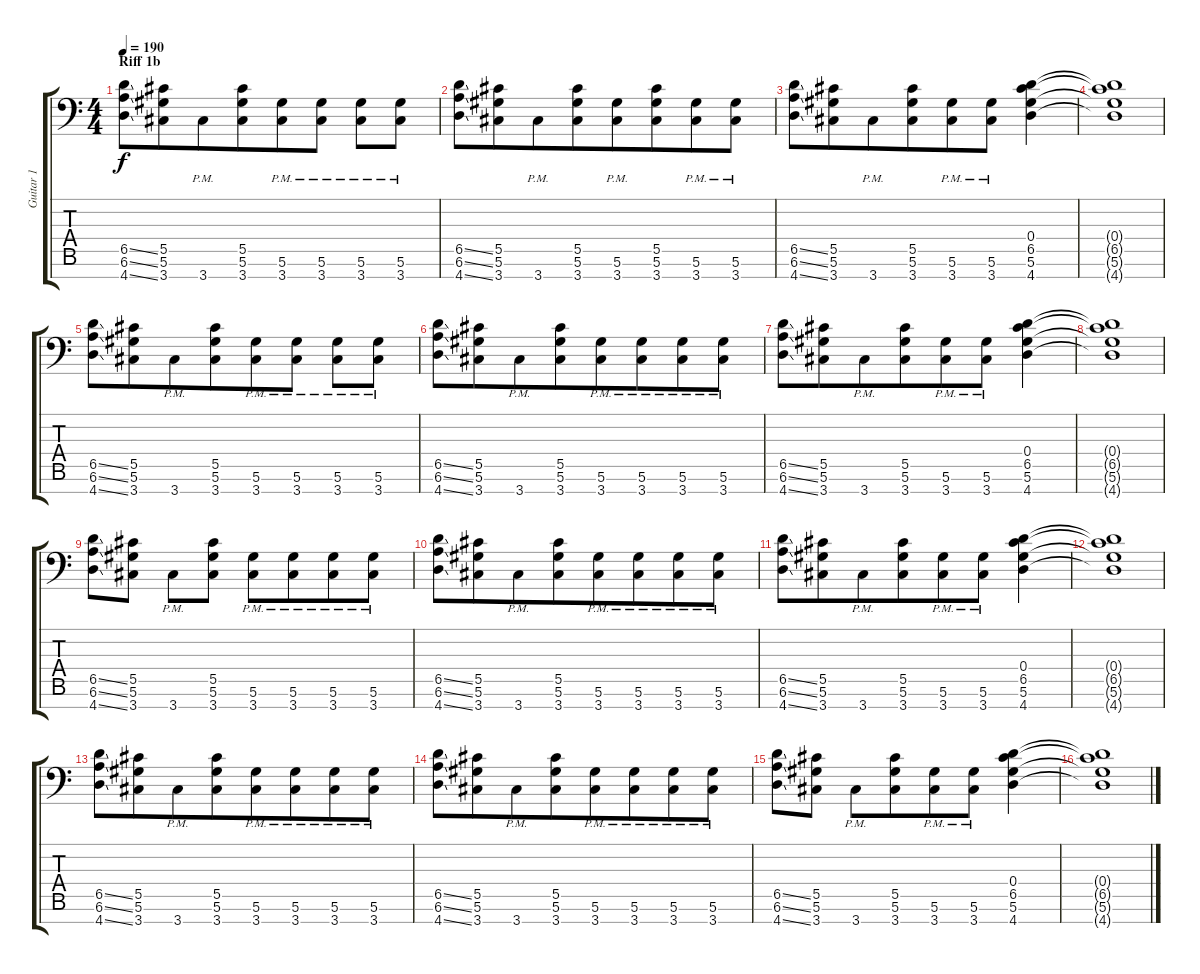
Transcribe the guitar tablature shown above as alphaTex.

\track ("Guitar 1" "Guitar 1") {instrument distortionguitar}
\staff {score tabs}
\tuning (Eb4 Bb3 Gb3 Db3 Ab2 Eb2 Bb1) {hide}
\ts (4 4)
\section ("" "Riff 1b")
\tempo 190
\clef f4
\ks c
(6.5{ss} 6.6{ss} 4.7{ss}).8{dy f beam merge} (5.5 5.6 3.7).8{beam merge} 3.7{pm}.8{beam merge} (5.5 5.6 3.7).8{beam merge} (5.6{pm} 3.7{pm}).8{beam merge} (5.6{pm} 3.7{pm}).8 (5.6{pm} 3.7{pm}).8{beam merge} (5.6{pm} 3.7{pm}).8 |
(6.5{ss} 6.6{ss} 4.7{ss}).8{beam merge} (5.5 5.6 3.7).8{beam merge} 3.7{pm}.8{beam merge} (5.5 5.6 3.7).8{beam merge} (5.6{pm} 3.7{pm}).8{beam merge} (5.5 5.6 3.7).8{beam merge} (5.6{pm} 3.7{pm}).8{beam merge} (5.6{pm} 3.7{pm}).8 |
(6.5{ss} 6.6{ss} 4.7{ss}).8{beam merge} (5.5 5.6 3.7).8{beam merge} 3.7{pm}.8{beam merge} (5.5 5.6 3.7).8{beam merge} (5.6{pm} 3.7{pm}).8{beam merge} (5.6{pm} 3.7{pm}).8 (0.4 6.5 5.6 4.7).4 |
(0.4{t} 6.5{t} 5.6{t} 4.7{t}).1 |
(6.5{ss} 6.6{ss} 4.7{ss}).8{beam merge} (5.5 5.6 3.7).8{beam merge} 3.7{pm}.8{beam merge} (5.5 5.6 3.7).8{beam merge} (5.6{pm} 3.7{pm}).8{beam merge} (5.6{pm} 3.7{pm}).8 (5.6{pm} 3.7{pm}).8{beam merge} (5.6{pm} 3.7{pm}).8 |
(6.5{ss} 6.6{ss} 4.7{ss}).8{beam merge} (5.5 5.6 3.7).8{beam merge} 3.7{pm}.8{beam merge} (5.5 5.6 3.7).8{beam merge} (5.6{pm} 3.7{pm}).8 (5.6{pm} 3.7{pm}).8{beam merge} (5.6{pm} 3.7{pm}).8 (5.6{pm} 3.7{pm}).8 |
(6.5{ss} 6.6{ss} 4.7{ss}).8{beam merge} (5.5 5.6 3.7).8{beam merge} 3.7{pm}.8{beam merge} (5.5 5.6 3.7).8{beam merge} (5.6{pm} 3.7{pm}).8{beam merge} (5.6{pm} 3.7{pm}).8{beam merge} (0.4 6.5 5.6 4.7).4 |
(0.4{t} 6.5{t} 5.6{t} 4.7{t}).1 |
(6.5{ss} 6.6{ss} 4.7{ss}).8{beam merge} (5.5 5.6 3.7).8 3.7{pm}.8{beam merge} (5.5 5.6 3.7).8 (5.6{pm} 3.7{pm}).8{beam merge} (5.6{pm} 3.7{pm}).8{beam merge} (5.6{pm} 3.7{pm}).8 (5.6{pm} 3.7{pm}).8 |
(6.5{ss} 6.6{ss} 4.7{ss}).8 (5.5 5.6 3.7).8{beam merge} 3.7{pm}.8{beam merge} (5.5 5.6 3.7).8{beam merge} (5.6{pm} 3.7{pm}).8{beam merge} (5.6{pm} 3.7{pm}).8{beam merge} (5.6{pm} 3.7{pm}).8{beam merge} (5.6{pm} 3.7{pm}).8 |
(6.5{ss} 6.6{ss} 4.7{ss}).8{beam merge} (5.5 5.6 3.7).8{beam merge} 3.7{pm}.8{beam merge} (5.5 5.6 3.7).8{beam merge} (5.6{pm} 3.7{pm}).8 (5.6{pm} 3.7{pm}).8{beam merge} (0.4 6.5 5.6 4.7).4 |
(0.4{t} 6.5{t} 5.6{t} 4.7{t}).1 |
(6.5{ss} 6.6{ss} 4.7{ss}).8 (5.5 5.6 3.7).8{beam merge} 3.7{pm}.8{beam merge} (5.5 5.6 3.7).8{beam merge} (5.6{pm} 3.7{pm}).8 (5.6{pm} 3.7{pm}).8{beam merge} (5.6{pm} 3.7{pm}).8{beam merge} (5.6{pm} 3.7{pm}).8 |
(6.5{ss} 6.6{ss} 4.7{ss}).8{beam merge} (5.5 5.6 3.7).8{beam merge} 3.7{pm}.8{beam merge} (5.5 5.6 3.7).8{beam merge} (5.6{pm} 3.7{pm}).8{beam merge} (5.6{pm} 3.7{pm}).8{beam merge} (5.6{pm} 3.7{pm}).8{beam merge} (5.6{pm} 3.7{pm}).8 |
(6.5{ss} 6.6{ss} 4.7{ss}).8{beam merge} (5.5 5.6 3.7).8 3.7{pm}.8 (5.5 5.6 3.7).8{beam merge} (5.6{pm} 3.7{pm}).8{beam merge} (5.6{pm} 3.7{pm}).8 (0.4 6.5 5.6 4.7).4 |
(0.4{t} 6.5{t} 5.6{t} 4.7{t}).1
